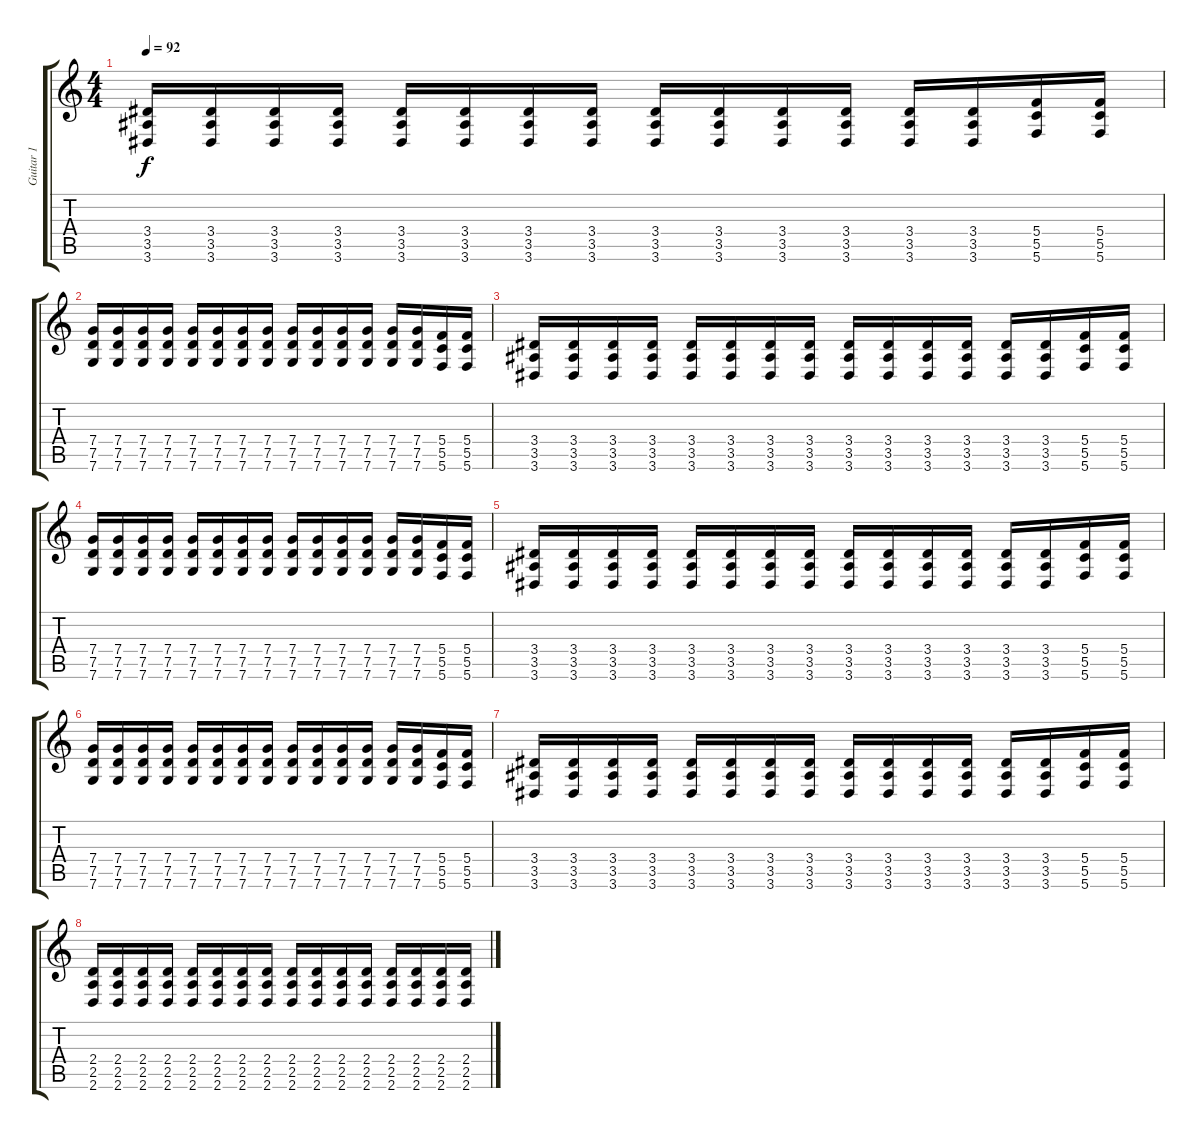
\track ("Guitar 1" "Guitar 1") {instrument distortionguitar}
\staff {score tabs}
\tuning (D4 A3 F3 C3 G2 C2) {hide}
\ts (4 4)
\tempo 92
\clef g2
\ks c
(3.4 3.5 3.6).16{dy f} (3.4 3.5 3.6).16 (3.4 3.5 3.6).16 (3.4 3.5 3.6).16 (3.4 3.5 3.6).16 (3.4 3.5 3.6).16 (3.4 3.5 3.6).16 (3.4 3.5 3.6).16 (3.4 3.5 3.6).16 (3.4 3.5 3.6).16 (3.4 3.5 3.6).16 (3.4 3.5 3.6).16 (3.4 3.5 3.6).16 (3.4 3.5 3.6).16 (5.4 5.5 5.6).16 (5.4 5.5 5.6).16 |
(7.4 7.5 7.6).16 (7.4 7.5 7.6).16 (7.4 7.5 7.6).16 (7.4 7.5 7.6).16 (7.4 7.5 7.6).16 (7.4 7.5 7.6).16 (7.4 7.5 7.6).16 (7.4 7.5 7.6).16 (7.4 7.5 7.6).16 (7.4 7.5 7.6).16 (7.4 7.5 7.6).16 (7.4 7.5 7.6).16 (7.4 7.5 7.6).16 (7.4 7.5 7.6).16 (5.4 5.5 5.6).16 (5.4 5.5 5.6).16 |
(3.4 3.5 3.6).16 (3.4 3.5 3.6).16 (3.4 3.5 3.6).16 (3.4 3.5 3.6).16 (3.4 3.5 3.6).16 (3.4 3.5 3.6).16 (3.4 3.5 3.6).16 (3.4 3.5 3.6).16 (3.4 3.5 3.6).16 (3.4 3.5 3.6).16 (3.4 3.5 3.6).16 (3.4 3.5 3.6).16 (3.4 3.5 3.6).16 (3.4 3.5 3.6).16 (5.4 5.5 5.6).16 (5.4 5.5 5.6).16 |
(7.4 7.5 7.6).16 (7.4 7.5 7.6).16 (7.4 7.5 7.6).16 (7.4 7.5 7.6).16 (7.4 7.5 7.6).16 (7.4 7.5 7.6).16 (7.4 7.5 7.6).16 (7.4 7.5 7.6).16 (7.4 7.5 7.6).16 (7.4 7.5 7.6).16 (7.4 7.5 7.6).16 (7.4 7.5 7.6).16 (7.4 7.5 7.6).16 (7.4 7.5 7.6).16 (5.4 5.5 5.6).16 (5.4 5.5 5.6).16 |
(3.4 3.5 3.6).16 (3.4 3.5 3.6).16 (3.4 3.5 3.6).16 (3.4 3.5 3.6).16 (3.4 3.5 3.6).16 (3.4 3.5 3.6).16 (3.4 3.5 3.6).16 (3.4 3.5 3.6).16 (3.4 3.5 3.6).16 (3.4 3.5 3.6).16 (3.4 3.5 3.6).16 (3.4 3.5 3.6).16 (3.4 3.5 3.6).16 (3.4 3.5 3.6).16 (5.4 5.5 5.6).16 (5.4 5.5 5.6).16 |
(7.4 7.5 7.6).16 (7.4 7.5 7.6).16 (7.4 7.5 7.6).16 (7.4 7.5 7.6).16 (7.4 7.5 7.6).16 (7.4 7.5 7.6).16 (7.4 7.5 7.6).16 (7.4 7.5 7.6).16 (7.4 7.5 7.6).16 (7.4 7.5 7.6).16 (7.4 7.5 7.6).16 (7.4 7.5 7.6).16 (7.4 7.5 7.6).16 (7.4 7.5 7.6).16 (5.4 5.5 5.6).16 (5.4 5.5 5.6).16 |
(3.4 3.5 3.6).16 (3.4 3.5 3.6).16 (3.4 3.5 3.6).16 (3.4 3.5 3.6).16 (3.4 3.5 3.6).16 (3.4 3.5 3.6).16 (3.4 3.5 3.6).16 (3.4 3.5 3.6).16 (3.4 3.5 3.6).16 (3.4 3.5 3.6).16 (3.4 3.5 3.6).16 (3.4 3.5 3.6).16 (3.4 3.5 3.6).16 (3.4 3.5 3.6).16 (5.4 5.5 5.6).16 (5.4 5.5 5.6).16 |
(2.4 2.5 2.6).16 (2.4 2.5 2.6).16 (2.4 2.5 2.6).16 (2.4 2.5 2.6).16 (2.4 2.5 2.6).16 (2.4 2.5 2.6).16 (2.4 2.5 2.6).16 (2.4 2.5 2.6).16 (2.4 2.5 2.6).16 (2.4 2.5 2.6).16 (2.4 2.5 2.6).16 (2.4 2.5 2.6).16 (2.4 2.5 2.6).16 (2.4 2.5 2.6).16 (2.4 2.5 2.6).16 (2.4 2.5 2.6).16
